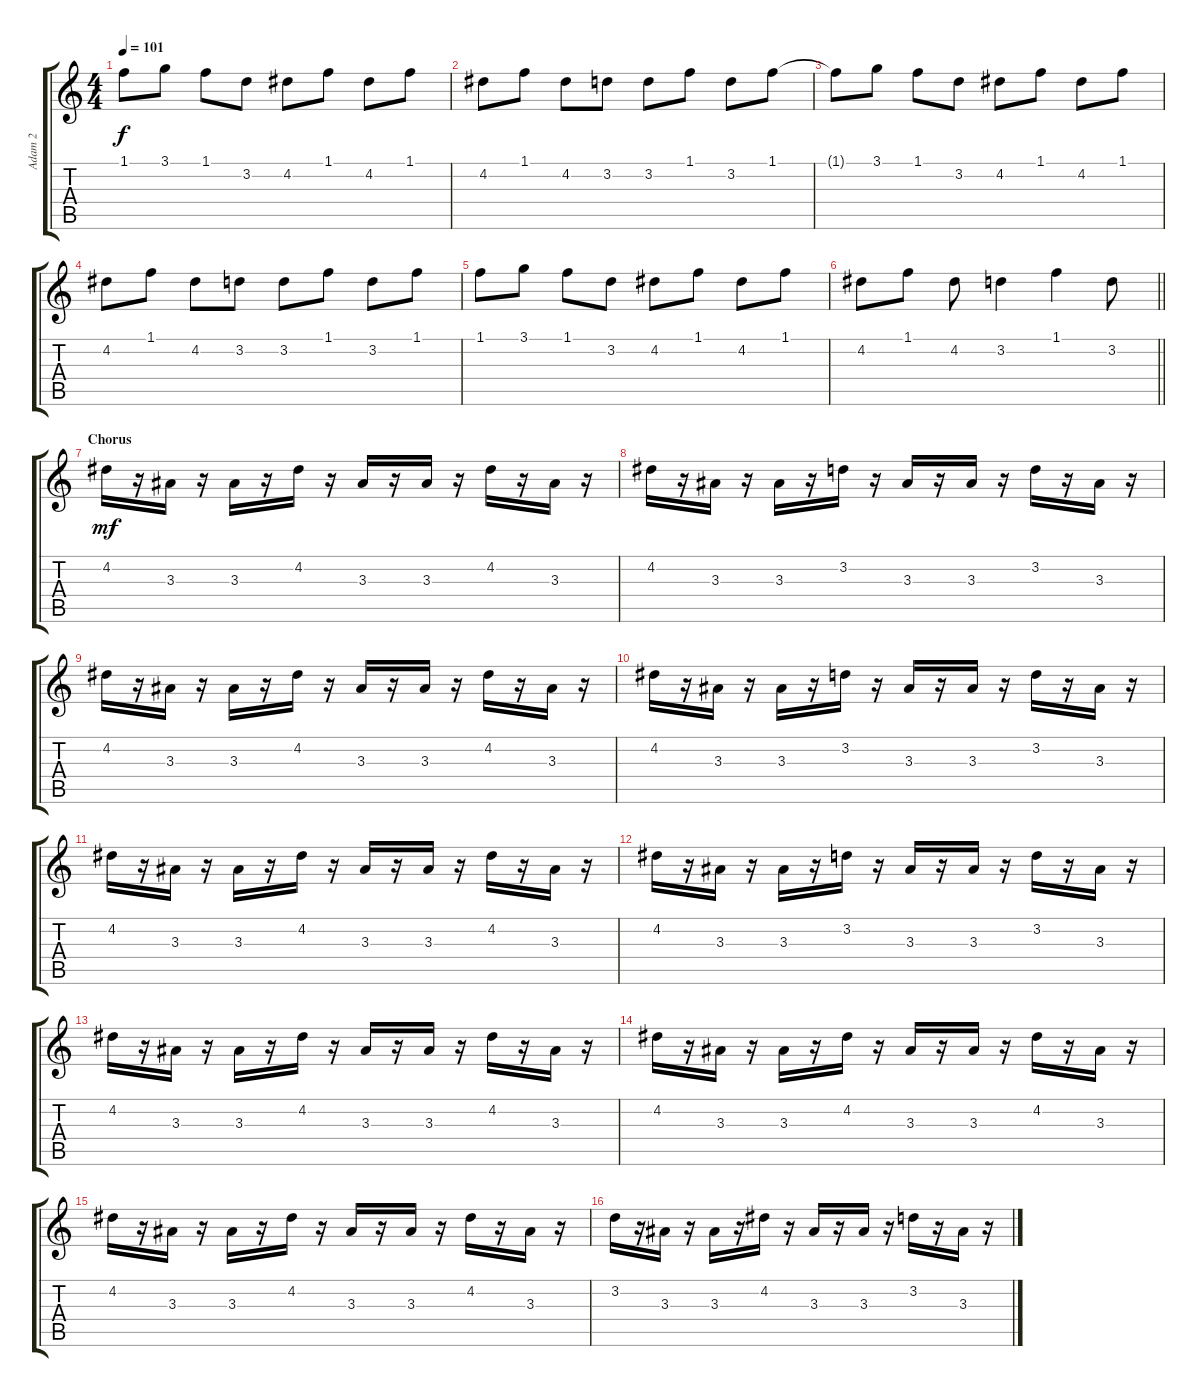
\track ("Adam 2" "Adam 2") {instrument electricguitarjazz}
\staff {score tabs}
\tuning (E4 B3 G3 D3 A2 E2) {hide}
\ts (4 4)
\tempo 101
\clef g2
\ks c
1.1.8{dy f} 3.1.8 1.1.8 3.2.8 4.2.8 1.1.8 4.2.8 1.1.8 |
4.2.8 1.1.8 4.2.8 3.2.8 3.2.8 1.1.8 3.2.8 1.1.8 |
1.1{t}.8 3.1.8 1.1.8 3.2.8 4.2.8 1.1.8 4.2.8 1.1.8 |
4.2.8 1.1.8 4.2.8 3.2.8 3.2.8 1.1.8 3.2.8 1.1.8 |
1.1.8 3.1.8 1.1.8 3.2.8 4.2.8 1.1.8 4.2.8 1.1.8 |
\barLineRight lightlight
4.2.8 1.1.8 4.2.8 3.2.4 1.1.4 3.2.8 |
\section ("" "Chorus")
4.2.16{dy mf} r.16 3.3.16 r.16 3.3.16 r.16 4.2.16 r.16 3.3.16 r.16 3.3.16 r.16 4.2.16 r.16 3.3.16 r.16 |
4.2.16 r.16 3.3.16 r.16 3.3.16 r.16 3.2.16 r.16 3.3.16 r.16 3.3.16 r.16 3.2.16 r.16 3.3.16 r.16 |
4.2.16 r.16 3.3.16 r.16 3.3.16 r.16 4.2.16 r.16 3.3.16 r.16 3.3.16 r.16 4.2.16 r.16 3.3.16 r.16 |
4.2.16 r.16 3.3.16 r.16 3.3.16 r.16 3.2.16 r.16 3.3.16 r.16 3.3.16 r.16 3.2.16 r.16 3.3.16 r.16 |
4.2.16 r.16 3.3.16 r.16 3.3.16 r.16 4.2.16 r.16 3.3.16 r.16 3.3.16 r.16 4.2.16 r.16 3.3.16 r.16 |
4.2.16 r.16 3.3.16 r.16 3.3.16 r.16 3.2.16 r.16 3.3.16 r.16 3.3.16 r.16 3.2.16 r.16 3.3.16 r.16 |
4.2.16 r.16 3.3.16 r.16 3.3.16 r.16 4.2.16 r.16 3.3.16 r.16 3.3.16 r.16 4.2.16 r.16 3.3.16 r.16 |
4.2.16 r.16 3.3.16 r.16 3.3.16 r.16 4.2.16 r.16 3.3.16 r.16 3.3.16 r.16 4.2.16 r.16 3.3.16 r.16 |
4.2.16 r.16 3.3.16 r.16 3.3.16 r.16 4.2.16 r.16 3.3.16 r.16 3.3.16 r.16 4.2.16 r.16 3.3.16 r.16 |
3.2.16 r.16 3.3.16 r.16 3.3.16 r.16 4.2.16 r.16 3.3.16 r.16 3.3.16 r.16 3.2.16 r.16 3.3.16 r.16
